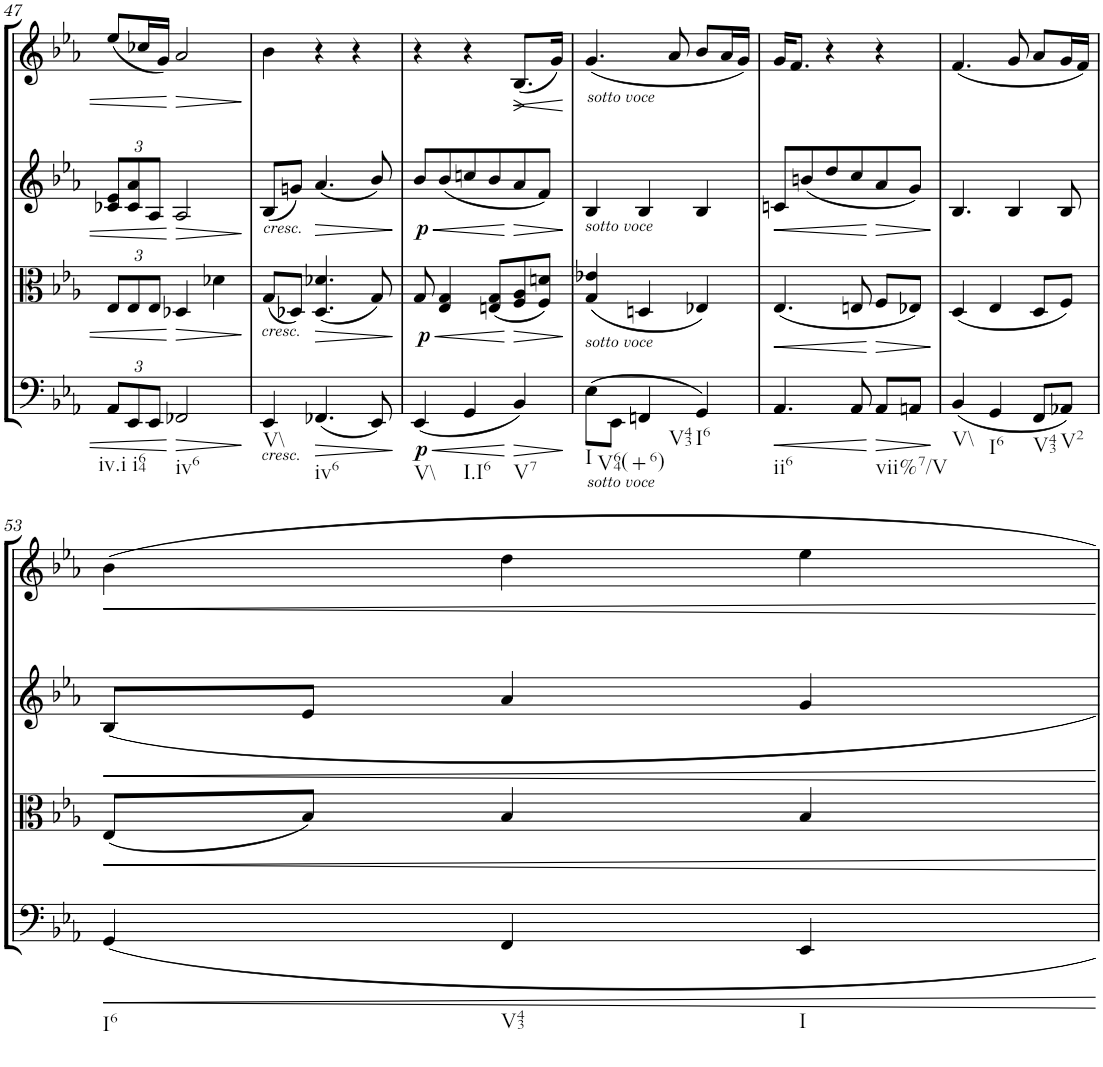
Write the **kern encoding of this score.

**kern	**dynam	**kern	**dynam	**kern	**dynam	**kern	**dynam
*part4	*part4	*part3	*part3	*part2	*part2	*part1	*part1
*staff4	*staff4	*staff3	*staff3	*staff2	*staff2	*staff1	*staff1
*I"Cello	*	*I"Viola	*	*I"2nd Violin	*	*I"1st Violin	*
*	*	*I'Vla	*	*I'Vln	*	*I'Vln	*
!!LO:PB:g=z
*clefF4	*	*clefC3	*	*clefG2	*	*clefG2	*
*k[b-e-a-]	*	*k[b-e-a-]	*	*k[b-e-a-]	*	*k[b-e-a-]	*
*E-:	*	*E-:	*	*E-:	*	*E-:	*
*M3/4	*	*M3/4	*	*M3/4	*	*M3/4	*
*Xbrackettup	*	*Xbrackettup	*	*Xbrackettup	*	*	*
=47	=47	=47	=47	=47	=47	=47	=47
!LO:TX:b:t=iv.i	!	!	!	!	!	!	!
12AA-/L	.	12E-/L	.	12c-X/ 12e-/L	.	(8ee-/L	.
!LO:TX:b:t=i64	!	!	!	!	!	!	!
12EE-/	.	12E-/	.	12c-/ 12a-/	.	.	.
.	.	.	.	.	.	16cc-X/L	.
12EE-/J	.	12E-/J	.	12A-/J	.	.	.
.	.	.	.	.	.	16g/JJ)	.
!LO:TX:b:t=iv6	!	!	!	!	!	!	!
!	!LO:HP:b	!	!LO:HP:b	!	!LO:HP:b	!	!LO:HP:b
2FF-X/	>	4D-X/	>	2A-/	>	2a-/	>
.	.	4d-X\	.	.	.	.	.
.	.	.	]	.	]	.	]
=48	=48	=48	=48	=48	=48	=48	=48
!	!	!	!	!LO:TX:b:i:t=cresc.	!	!	!
!	!	!LO:TX:b:i:t=cresc.	!	!	!	!	!
!LO:TX:b:i:t=cresc.	!	!	!	!	!	!	!
!LO:TX:b:t=V\\	!	!	!	!	!	!	!
4EE-/	.	(8G/L	.	(8B-/L	.	4b-\	.
.	.	8D-X/J)	.	8gn/J)	.	.	.
!LO:TX:b:t=iv6	!	!	!	!	!	!	!
!	!LO:HP:b	!	!LO:HP:b	!	!LO:HP:b	!	!
(4.FF-X/	>	(4.D-/ 4.d-X/	>	(4.a-/	>	4r	.
.	.	.	.	.	.	4r	.
8EE-/)	.	8G/)	.	8b-/)	.	.	.
.	]	.	]	.	]	.	.
=49	=49	=49	=49	=49	=49	=49	=49
!LO:TX:b:t=V\\	!	!	!	!	!	!	!
!	!LO:HP:b	!	!LO:HP:b	!	!LO:HP:b	!	!
!	!LO:DY:n=1:b	!	!LO:DY:n=1:b	!	!LO:DY:n=1:b	!	!
(4EE-/	< p	8G/	< p	8b-/L	< p	4r	.
.	.	4E-/ 4G/	.	(8b-/	.	.	.
!LO:TX:b:t=I.I6	!	!	!	!	!	!	!
4GG/	.	.	.	8ccn/	.	4r	.
.	.	(8En/ 8G/L	.	8b-/	.	.	.
!LO:TX:b:t=V7	!	!	!	!	!	!	!
!	!LO:HP:n=1:b	!	!LO:HP:n=1:b	!	!LO:HP:n=1:b	!	!LO:HP:b
4BB-/)	] >	8F/ 8A-/	[ >	8a-/	[ >	(8.B-/L	>
.	.	8F/ 8dn/J)	.	8f/J)	.	.	.
!	!	!	!	!	!	!	!LO:HP:b
.	.	.	.	.	.	16g/Jk)	<
.	[	.	]	.	]	.	] [
=50	=50	=50	=50	=50	=50	=50	=50
!	!	!	!	!	!	!LO:TX:b:i:t=sotto voce	!
!	!	!	!	!LO:TX:b:i:t=sotto voce	!	!	!
!	!	!LO:TX:b:i:t=sotto voce	!	!	!	!	!
!LO:TX:b:i:t=sotto voce	!	!	!	!	!	!	!
!LO:TX:b:t=I	!	!	!	!	!	!	!
(8E-\L	.	(4G/ 4e-X/	.	4B-/	.	(4.g/	.
8EE-\J	.	.	.	.	.	.	.
!LO:TX:b:t=V64(+6)	!	!	!	!	!	!	!
!LO:TX:b:t=V43	!	!	!	!	!	!	!
4FFn/	.	4Dn/	.	4B-/	.	.	.
.	.	.	.	.	.	8a-/	.
!LO:TX:b:t=I6	!	!	!	!	!	!	!
4GG/)	.	4E-X/)	.	4B-/	.	8b-/L	.
.	.	.	.	.	.	16a-/L	.
.	.	.	.	.	.	16g/JJ)	.
=51	=51	=51	=51	=51	=51	=51	=51
!LO:TX:b:t=ii6	!	!	!	!	!	!	!
!	!LO:HP:b	!	!LO:HP:b	!	!LO:HP:b	!	!
4.AA-/	<	(4.E-/	<	8cn/L	<	16g/KL	.
.	.	.	.	.	.	8.f/J	.
.	.	.	.	(8bn/	.	.	.
.	.	.	.	8dd/	.	4r	.
8AA-/	.	8En/	.	8cc/	.	.	.
!LO:TX:b:t=vii%7/V	!	!	!	!	!	!	!
!	!	!	!LO:HP:n=1:b	!	!LO:HP:n=1:b	!	!
8AA-/L	]	8F/L	[ >	8a-/	[ >	4r	.
8AAn/J	.	8E-X/J)	.	8g/J)	.	.	.
.	[	.	]	.	]	.	.
=52	=52	=52	=52	=52	=52	=52	=52
!LO:TX:b:t=V\\	!	!	!	!	!	!	!
(4BB-/	.	(4D/	.	4.B-/	.	(4.f/	.
!LO:TX:b:t=I6	!	!	!	!	!	!	!
4GG/	.	4E-/	.	.	.	.	.
.	.	.	.	4B-/	.	8g/	.
!LO:TX:b:t=V43	!	!	!	!	!	!	!
8FF/L	.	8D/L	.	.	.	8a-/L	.
!LO:TX:b:t=V2	!	!	!	!	!	!	!
8AA-X/J)	.	8F/J)	.	8B-/	.	16g/L	.
.	.	.	.	.	.	16f/JJ)	.
!!LO:LB:g=z
=53	=53	=53	=53	=53	=53	=53	=53
!LO:TX:b:t=I6	!	!	!	!	!	!	!
4GG/	.	(8E-/L	.	8B-/L	.	4b-\	.
.	.	8B-/J)	.	8e-/J	.	.	.
!LO:TX:b:t=V43	!	!	!	!	!	!	!
4FF/	.	4B-/	.	4a-/	.	4dd\	.
!LO:TX:b:t=I	!	!	!	!	!	!	!
4EE-/	.	4B-/	.	4g/	.	4ee-\	.
=	=	=	=	=	=	=	=
*-	*-	*-	*-	*-	*-	*-	*-
